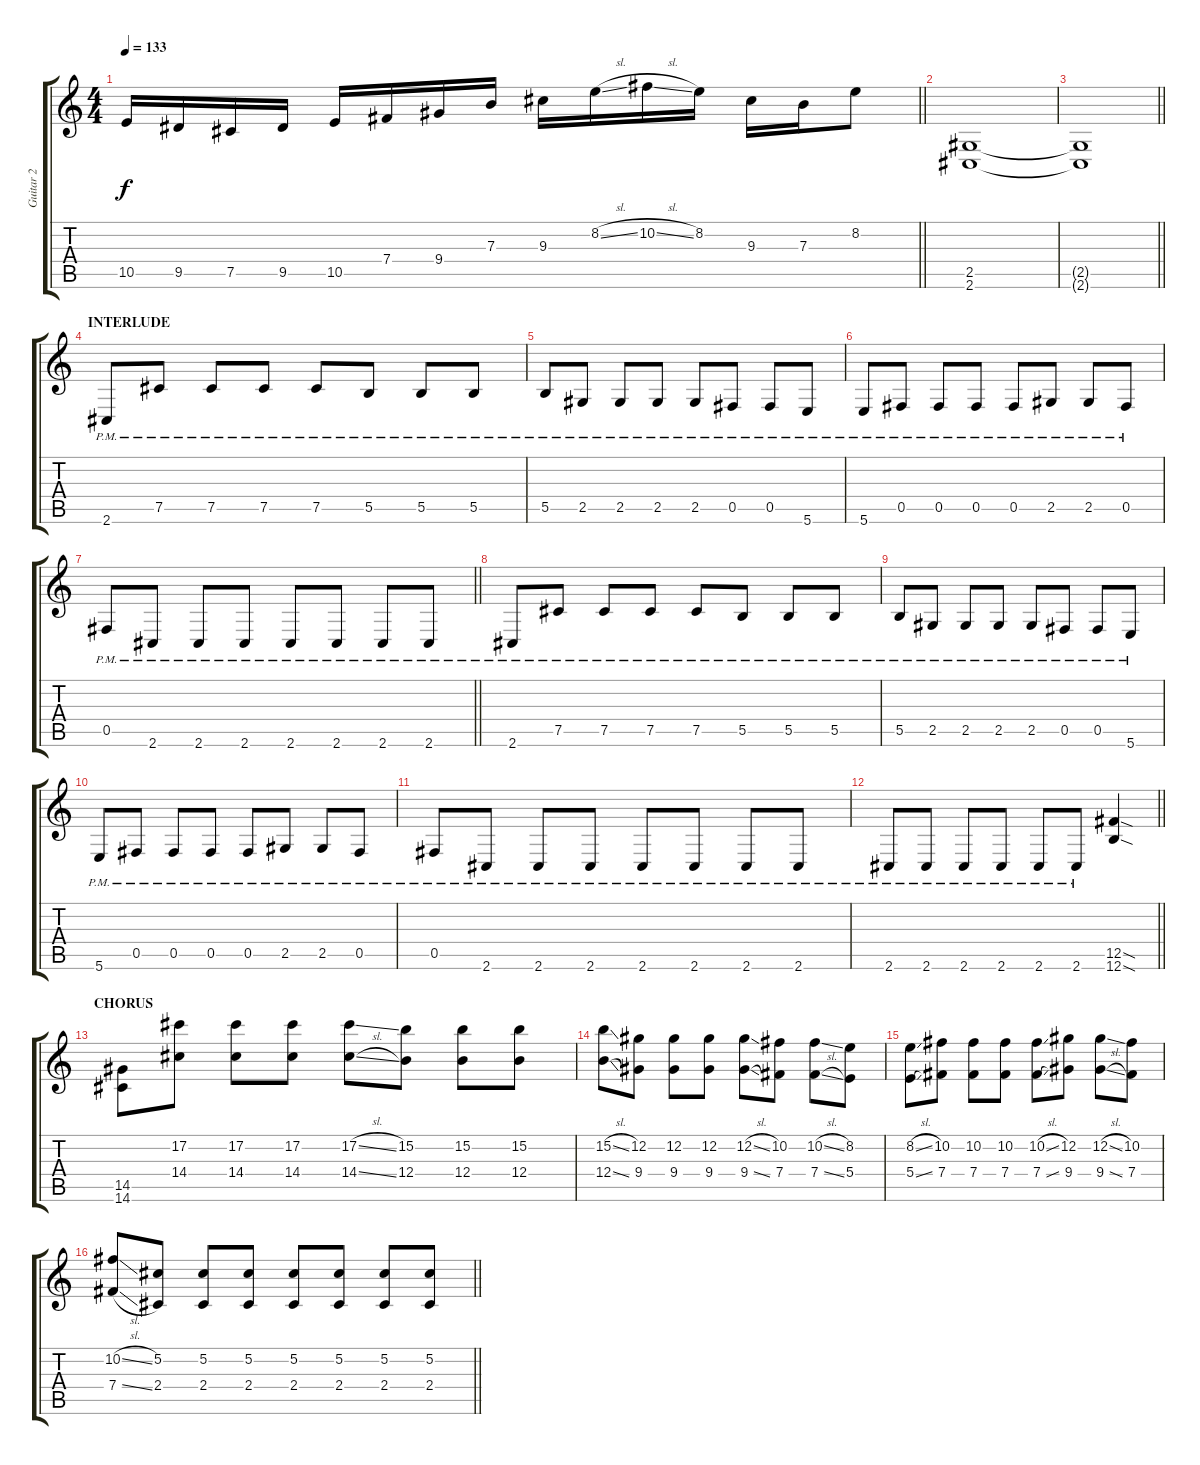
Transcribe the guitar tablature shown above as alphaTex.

\track ("Guitar 2" "Guitar 2") {instrument distortionguitar}
\staff {score tabs}
\tuning (Db4 Ab3 E3 B2 Gb2 B1) {hide}
\ts (4 4)
\tempo 133
\clef g2
\barLineRight lightlight
\ks c
10.5.16{dy f} 9.5.16 7.5.16 9.5.16 10.5.16 7.4.16 9.4.16 7.3.16 9.3.16 8.2{sl}.16 10.2{sl}.16 8.2.16 9.3.16 7.3.16 8.2.8 |
(2.5 2.6).1 |
\barLineRight lightlight
(2.5{t} 2.6{t}).1 |
\section ("" "INTERLUDE")
2.6{pm}.8 7.5{pm}.8 7.5{pm}.8 7.5{pm}.8 7.5{pm}.8 5.5{pm}.8 5.5{pm}.8 5.5{pm}.8 |
5.5{pm}.8 2.5{pm}.8 2.5{pm}.8 2.5{pm}.8 2.5{pm}.8 0.5{pm}.8 0.5{pm}.8 5.6{pm}.8 |
5.6{pm}.8 0.5{pm}.8 0.5{pm}.8 0.5{pm}.8 0.5{pm}.8 2.5{pm}.8 2.5{pm}.8 0.5{pm}.8 |
\barLineRight lightlight
0.5{pm}.8 2.6{pm}.8 2.6{pm}.8 2.6{pm}.8 2.6{pm}.8 2.6{pm}.8 2.6{pm}.8 2.6{pm}.8 |
2.6{pm}.8 7.5{pm}.8 7.5{pm}.8 7.5{pm}.8 7.5{pm}.8 5.5{pm}.8 5.5{pm}.8 5.5{pm}.8 |
5.5{pm}.8 2.5{pm}.8 2.5{pm}.8 2.5{pm}.8 2.5{pm}.8 0.5{pm}.8 0.5{pm}.8 5.6{pm}.8 |
5.6{pm}.8 0.5{pm}.8 0.5{pm}.8 0.5{pm}.8 0.5{pm}.8 2.5{pm}.8 2.5{pm}.8 0.5{pm}.8 |
0.5{pm}.8 2.6{pm}.8 2.6{pm}.8 2.6{pm}.8 2.6{pm}.8 2.6{pm}.8 2.6{pm}.8 2.6{pm}.8 |
\barLineRight lightlight
2.6{pm}.8 2.6{pm}.8 2.6{pm}.8 2.6{pm}.8 2.6{pm}.8 2.6{pm}.8 (12.5{sod} 12.6{sod}).4 |
\section ("" "CHORUS")
(14.5 14.6).8{volume 13 instrument distortionguitar} (17.2 14.4).8 (17.2 14.4).8 (17.2 14.4).8 (17.2{sl} 14.4{sl}).8 (15.2 12.4).8 (15.2 12.4).8 (15.2 12.4).8 |
(15.2{sl} 12.4{sl}).8 (12.2 9.4).8 (12.2 9.4).8 (12.2 9.4).8 (12.2{sl} 9.4{sl}).8 (10.2 7.4).8 (10.2{sl} 7.4{sl}).8 (8.2 5.4).8 |
(8.2{sl} 5.4{sl}).8 (10.2 7.4).8 (10.2 7.4).8 (10.2 7.4).8 (10.2{sl} 7.4{sl}).8 (12.2 9.4).8 (12.2{sl} 9.4{sl}).8 (10.2 7.4).8 |
\barLineRight lightlight
(10.2{sl} 7.4{sl}).8 (5.2 2.4).8 (5.2 2.4).8 (5.2 2.4).8 (5.2 2.4).8 (5.2 2.4).8 (5.2 2.4).8 (5.2 2.4).8
